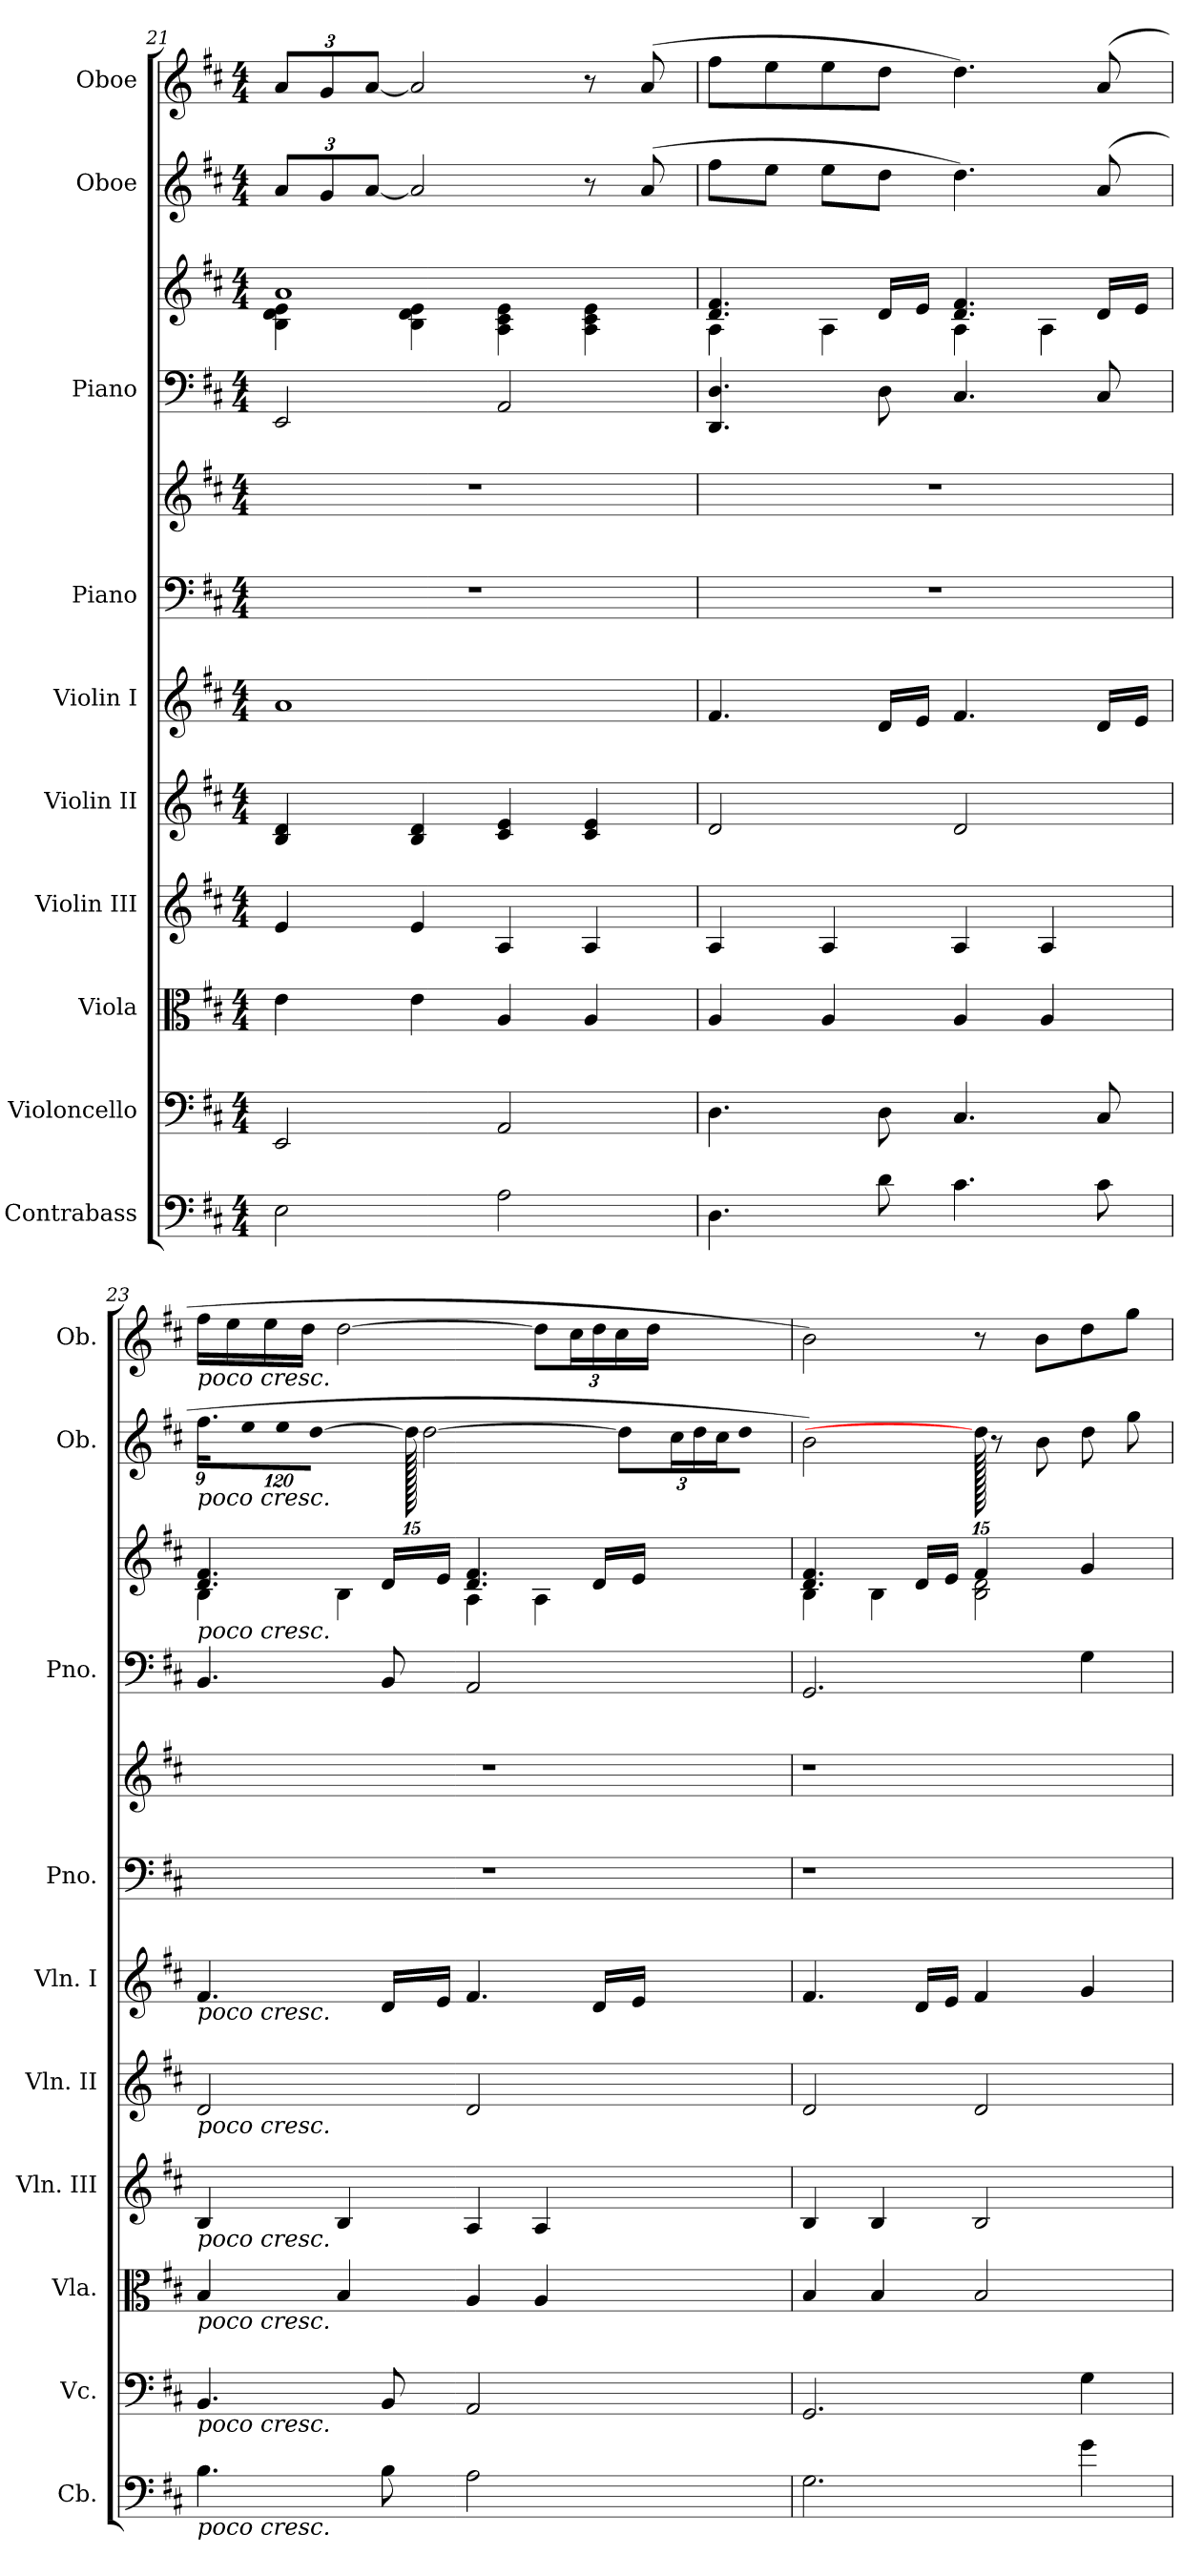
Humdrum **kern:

**kern	**kern	**kern	**kern	**kern	**kern	**kern	**kern	**kern	**kern	**kern	**kern
*part10	*part9	*part8	*part7	*part6	*part5	*part4	*part4	*part3	*part3	*part2	*part1
*staff12	*staff11	*staff10	*staff9	*staff8	*staff7	*staff6	*staff5	*staff4	*staff3	*staff2	*staff1
*I"Contrabass	*I"Violoncello	*I"Viola	*I"Violin III	*I"Violin II	*I"Violin I	*I"Piano	*	*I"Piano	*	*I"Oboe	*I"Oboe
*I'Cb.	*I'Vc.	*I'Vla.	*I'Vln. III	*I'Vln. II	*I'Vln. I	*I'Pno.	*	*I'Pno.	*	*I'Ob.	*I'Ob.
!!LO:LB:g=z
*clefF4	*clefF4	*clefC3	*clefG2	*clefG2	*clefG2	*clefF4	*clefG2	*clefF4	*clefG2	*clefG2	*clefG2
*ITrd7c12	*	*	*	*	*	*	*	*	*	*	*
*k[f#c#]	*k[f#c#]	*k[f#c#]	*k[f#c#]	*k[f#c#]	*k[f#c#]	*k[f#c#]	*k[f#c#]	*k[f#c#]	*k[f#c#]	*k[f#c#]	*k[f#c#]
*M4/4	*M4/4	*M4/4	*M4/4	*M4/4	*M4/4	*M4/4	*M4/4	*M4/4	*M4/4	*M4/4	*M4/4
=21	=21	=21	=21	=21	=21	=21	=21	=21	=21	=21	=21
*	*	*	*	*	*	*	*	*	*^	*	*
*	*	*	*	*	*	*	*	*	*	*	*Xbrackettup	*Xbrackettup
2EE\	2EE/	4e\	4e/	4B/ 4d/	1a	1r	1r	2EE/	1a	4B\ 4d\ 4e\	12a/L	12a/L
.	.	.	.	.	.	.	.	.	.	.	12g/	12g/
.	.	.	.	.	.	.	.	.	.	.	[12a/J	[12a/J
.	.	4e\	4e/	4B/ 4d/	.	.	.	.	.	4B\ 4d\ 4e\	2a/]	2a/]
2AA\	2AA/	4A/	4A/	4c#/ 4e/	.	.	.	2AA/	.	4A\ 4c#\ 4e\	.	.
.	.	4A/	4A/	4c#/ 4e/	.	.	.	.	.	4A\ 4c#\ 4e\	8r	8r
.	.	.	.	.	.	.	.	.	.	.	(>8a/	(>8a/
=22	=22	=22	=22	=22	=22	=22	=22	=22	=22	=22	=22	=22
4.DD\	4.D\	4A/	4A/	2d/	4.f#/	1r	1r	4.DD/ 4.D/	4.d/ 4.f#/	4A\	8ff#\L	8ff#\L
.	.	.	.	.	.	.	.	.	.	.	8ee\J	8ee\
.	.	4A/	4A/	.	.	.	.	.	.	4A\	8ee\L	8ee\
8D\	8D\	.	.	.	16d/LL	.	.	8D\	16d/LL	.	8dd\J	8dd\J
.	.	.	.	.	16e/JJ	.	.	.	16e/JJ	.	.	.
4.C#\	4.C#/	4A/	4A/	2d/	4.f#/	.	.	4.C#/	4.d/ 4.f#/	4A\	4.dd\)	4.dd\)
.	.	4A/	4A/	.	.	.	.	.	.	4A\	.	.
8C#\	8C#/	.	.	.	16d/LL	.	.	8C#/	16d/LL	.	(>8a/	(>8a/
.	.	.	.	.	16e/JJ	.	.	.	16e/JJ	.	.	.
=23	=23	=23	=23	=23	=23	=23	=23	=23	=23	=23	=23	=23
!	!	!	!	!	!	!	!	!	!	!	!	!LO:TX:b:i:t=poco cresc.
!	!	!	!	!	!	!	!	!	!	!	!LO:TX:b:i:t=poco cresc.	!
!	!	!	!	!	!	!	!	!LO:TX:a:i:t=poco cresc.	!	!	!	!
!	!	!	!	!	!LO:TX:b:i:t=poco cresc.	!	!	!	!	!	!	!
!	!	!	!	!LO:TX:b:i:t=poco cresc.	!	!	!	!	!	!	!	!
!	!	!	!LO:TX:b:i:t=poco cresc.	!	!	!	!	!	!	!	!	!
!	!	!LO:TX:b:i:t=poco cresc.	!	!	!	!	!	!	!	!	!	!
!	!LO:TX:b:i:t=poco cresc.	!	!	!	!	!	!	!	!	!	!	!
!LO:TX:b:i:t=poco cresc.	!	!	!	!	!	!	!	!	!	!	!	!
4.BB\	4.BB/	4B/	4B/	2d/	4.f#/	1r	1r	4.BB/	4.d/ 4.f#/	4B\	18.ff#\LL	16ff#\LL
.	.	.	.	.	.	.	.	.	.	.	.	16ee\
!	!	!	!	!	!	!	!	!	!	!	!LO:N:vis=16	!
.	.	.	.	.	.	.	.	.	.	.	1920%107ee\J	.
.	.	.	.	.	.	.	.	.	.	.	.	16ee\
!	!	!	!	!	!	!	!	!	!	!	!LO:N:vis=16	!
.	.	.	.	.	.	.	.	.	.	.	1920%107ee\L	.
.	.	.	.	.	.	.	.	.	.	.	.	16dd\JJ
.	.	.	.	.	.	.	.	.	.	.	[960%53dd\JJ	.
.	.	4B/	4B/	.	.	.	.	.	.	4B\	1920dd\]	[2dd\
.	.	.	.	.	.	.	.	.	.	.	[2dd\	.
8BB\	8BB/	.	.	.	16d/LL	.	.	8BB/	16d/LL	.	.	.
.	.	.	.	.	16e/JJ	.	.	.	16e/JJ	.	.	.
2AA\	2AA/	4A/	4A/	2d/	4.f#/	.	.	2AA/	4.d/ 4.f#/	4A\	.	.
.	.	4A/	4A/	.	.	.	.	.	.	4A\	.	12dd\L]
.	.	.	.	.	.	.	.	.	.	.	12dd\L]	.
.	.	.	.	.	.	.	.	.	.	.	.	24cc#\L
.	.	.	.	.	.	.	.	.	.	.	24cc#\k	.
.	.	.	.	.	16d/LL	.	.	.	16d/LL	.	.	24dd\
.	.	.	.	.	.	.	.	.	.	.	24dd\L	.
.	.	.	.	.	.	.	.	.	.	.	.	24cc#\
.	.	.	.	.	.	.	.	.	.	.	24cc#\	.
.	.	.	.	.	16e/JJ	.	.	.	16e/JJ	.	.	.
.	.	.	.	.	.	.	.	.	.	.	.	24dd\JJ
.	.	.	.	.	.	.	.	.	.	.	[1920%79dd\JJ	.
=24	=24	=24	=24	=24	=24	=24	=24	=24	=24	=24	=24	=24
2.GG\	2.GG/	4B/	4B/	2d/	4.f#/	1r	1r	2.GG/	4.d/ 4.f#/	4B\	2b\)	2b\)
.	.	4B/	4B/	.	.	.	.	.	.	4B\	.	.
.	.	.	.	.	16d/LL	.	.	.	16d/LL	.	.	.
.	.	.	.	.	16e/JJ	.	.	.	16e/JJ	.	.	.
.	.	2B/	2B/	2d/	4f#/	.	.	.	4f#/	2B\ 2d\	1920dd\]	8r
.	.	.	.	.	.	.	.	.	.	.	8r	.
.	.	.	.	.	.	.	.	.	.	.	.	8b\L
.	.	.	.	.	.	.	.	.	.	.	8b\	.
4G\	4G\	.	.	.	4g/	.	.	4G\	4g/	.	.	8dd\
.	.	.	.	.	.	.	.	.	.	.	8dd\	.
.	.	.	.	.	.	.	.	.	.	.	.	8gg\J
.	.	.	.	.	.	.	.	.	.	.	8gg\	.
1920ryy	1920ryy	1920ryy	1920ryy	1920ryy	1920ryy	1920ryy	1920ryy	1920ryy	1920ryy	1920ryy	.	1920ryy
*	*	*	*	*	*	*	*	*	*v	*v	*	*
=	=	=	=	=	=	=	=	=	=	=	=
*-	*-	*-	*-	*-	*-	*-	*-	*-	*-	*-	*-
